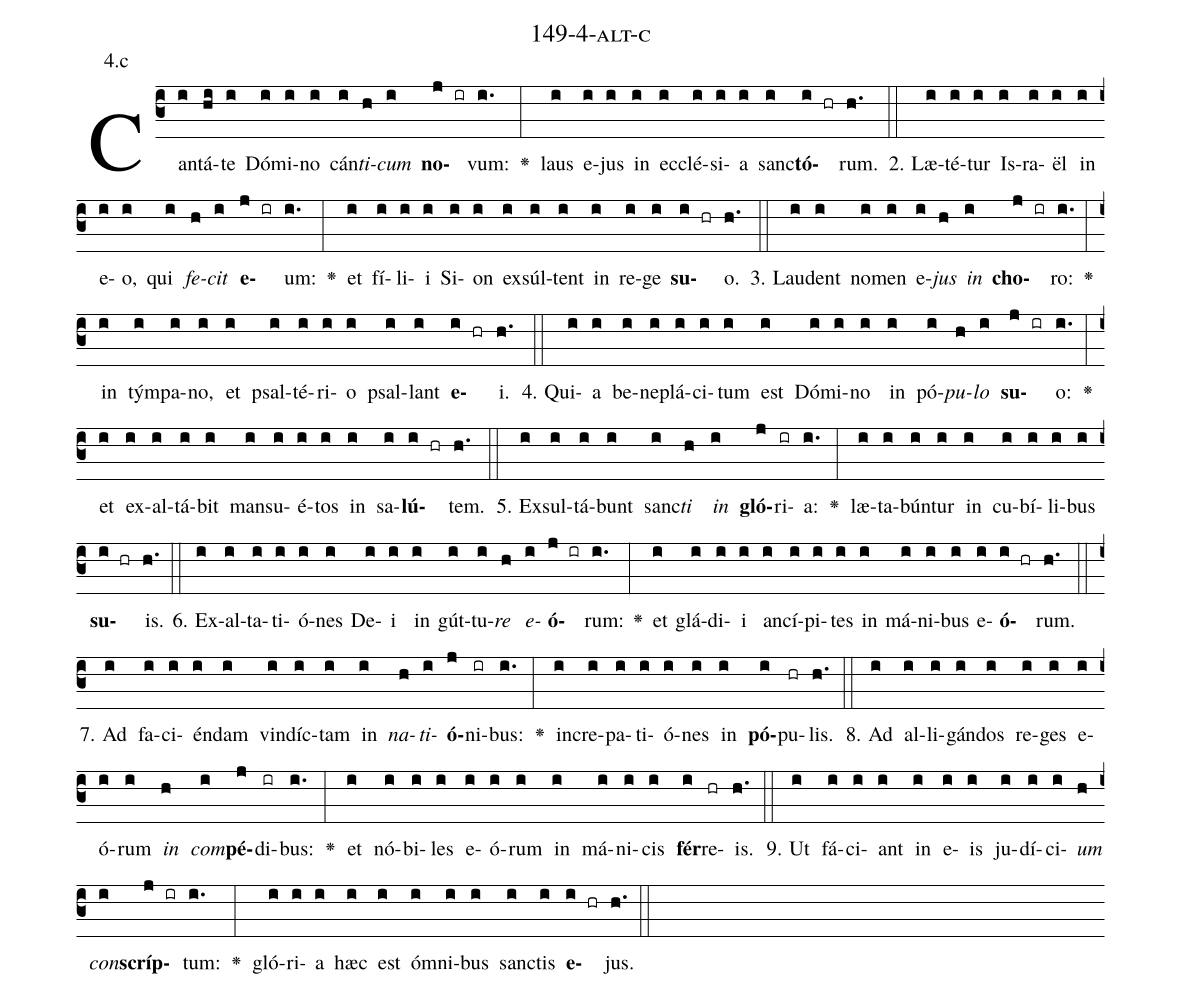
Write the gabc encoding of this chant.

name: 149-4-alt-c;
annotation: 4.c;
%%
(c3)Can(i)tá(hi)te(i) Dó(i)mi(i)no(i) cán(i)<i>ti</i>(h)<i>cum</i>(i) <b>no</b>(j ir)vum:(i.) <v>\greheightstar</v>(:) laus(i) e(i)jus(i) in(i) ec(i)clé(i)si(i)a(i) sanc(i)<b>tó</b>(i hr)rum.(h.) (::)
2. Læ(i)té(i)tur(i) Is(i)ra(i)ël(i) in(i) e(i)o,(i) qui(i) <i>fe</i>(h)<i>cit</i>(i) <b>e</b>(j ir)um:(i.) <v>\greheightstar</v>(:) et(i) fí(i)li(i)i(i) Si(i)on(i) ex(i)súl(i)tent(i) in(i) re(i)ge(i) <b>su</b>(i hr)o.(h.) (::)
3. Lau(i)dent(i) no(i)men(i) e(i)<i>jus</i>(h) <i>in</i>(i) <b>cho</b>(j ir)ro:(i.) <v>\greheightstar</v>(:) in(i) tým(i)pa(i)no,(i) et(i) psal(i)té(i)ri(i)o(i) psal(i)lant(i) <b>e</b>(i hr)i.(h.) (::)
4. Qui(i)a(i) be(i)ne(i)plá(i)ci(i)tum(i) est(i) Dó(i)mi(i)no(i) in(i) pó(i)<i>pu</i>(h)<i>lo</i>(i) <b>su</b>(j ir)o:(i.) <v>\greheightstar</v>(:) et(i) ex(i)al(i)tá(i)bit(i) man(i)su(i)é(i)tos(i) in(i) sa(i)<b>lú</b>(i hr)tem.(h.) (::)
5. Ex(i)sul(i)tá(i)bunt(i) sanc(i)<i>ti</i>(h) <i>in</i>(i) <b>gló</b>(j)ri(ir)a:(i.) <v>\greheightstar</v>(:) læ(i)ta(i)bún(i)tur(i) in(i) cu(i)bí(i)li(i)bus(i) <b>su</b>(i hr)is.(h.) (::)
6. Ex(i)al(i)ta(i)ti(i)ó(i)nes(i) De(i)i(i) in(i) gút(i)tu(i)<i>re</i>(h) <i>e</i>(i)<b>ó</b>(j ir)rum:(i.) <v>\greheightstar</v>(:) et(i) glá(i)di(i)i(i) an(i)cí(i)pi(i)tes(i) in(i) má(i)ni(i)bus(i) e(i)<b>ó</b>(i hr)rum.(h.) (::)
7. Ad(i) fa(i)ci(i)én(i)dam(i) vin(i)díc(i)tam(i) in(i) <i>na</i>(h)<i>ti</i>(i)<b>ó</b>(j)ni(ir)bus:(i.) <v>\greheightstar</v>(:) in(i)cre(i)pa(i)ti(i)ó(i)nes(i) in(i) <b>pó</b>(i)pu(hr)lis.(h.) (::)
8. Ad(i) al(i)li(i)gán(i)dos(i) re(i)ges(i) e(i)ó(i)rum(i) <i>in</i>(h) <i>com</i>(i)<b>pé</b>(j)di(ir)bus:(i.) <v>\greheightstar</v>(:) et(i) nó(i)bi(i)les(i) e(i)ó(i)rum(i) in(i) má(i)ni(i)cis(i) <b>fér</b>(i)re(hr)is.(h.) (::)
9. Ut(i) fá(i)ci(i)ant(i) in(i) e(i)is(i) ju(i)dí(i)ci(i)<i>um</i>(h) <i>con</i>(i)<b>scríp</b>(j ir)tum:(i.) <v>\greheightstar</v>(:) gló(i)ri(i)a(i) hæc(i) est(i) óm(i)ni(i)bus(i) sanc(i)tis(i) <b>e</b>(i hr)jus.(h.) (::)
